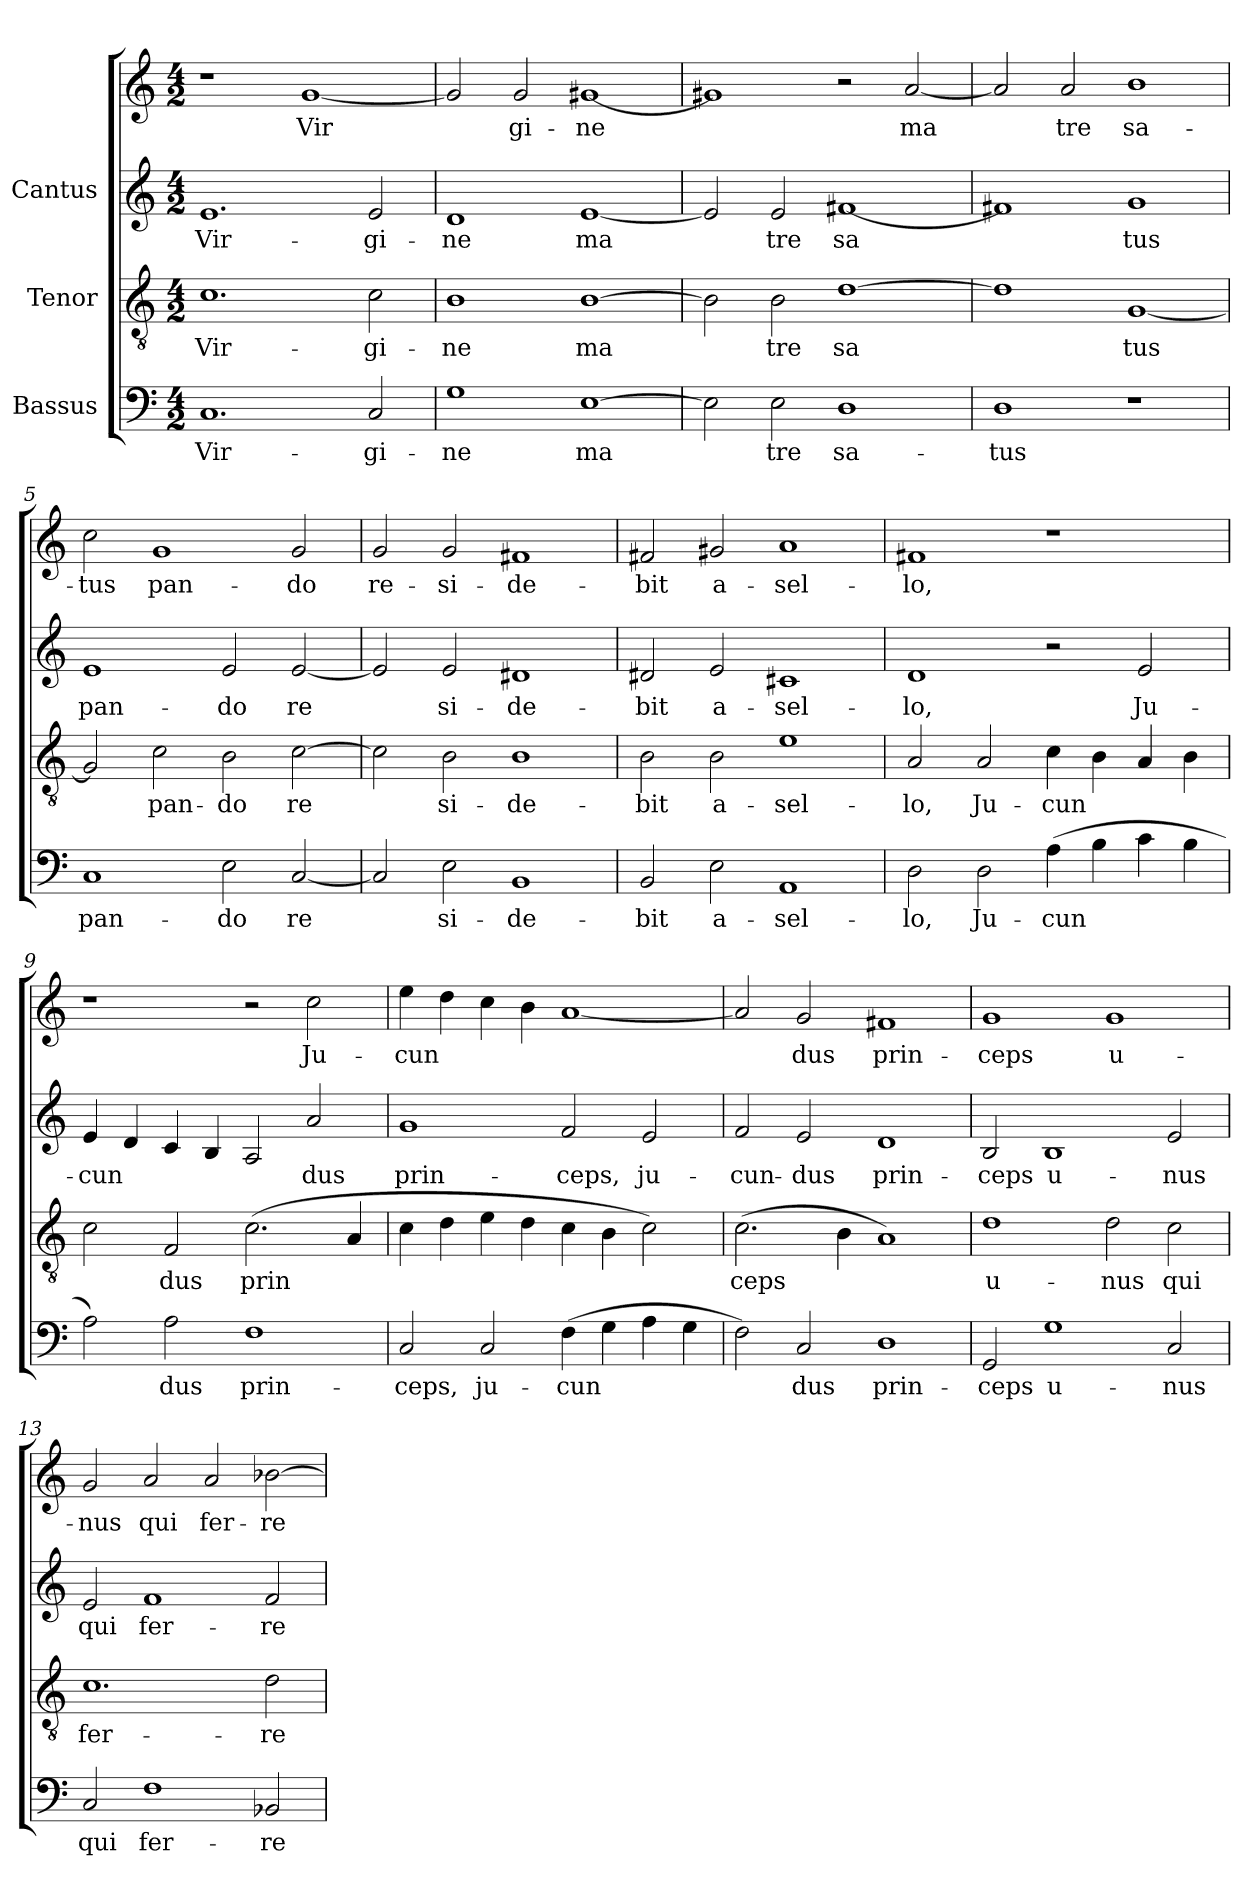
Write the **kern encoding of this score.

**kern	**text	**kern	**text	**kern	**text	**kern	**text
*part3	*part3	*part2	*part2	*part1	*part1	*part1	*part1
*staff4	*staff4	*staff3	*staff3	*staff2	*staff2	*staff1	*staff1
*I"Bassus	*	*I"Tenor	*	*I"Cantus	*	*	*
!!LO:PB:g=z
*stria5	*	*stria5	*	*stria5	*	*stria5	*
*clefF4	*	*clefGv2	*	*clefG2	*	*clefG2	*
*M4/2	*	*M4/2	*	*M4/2	*	*M4/2	*
*MM168	*	*MM168	*	*MM168	*	*MM168	*
=1	=1	=1	=1	=1	=1	=1	=1
!	!LO:LY:b:cj	!	!LO:LY:b:cj	!	!LO:LY:b:cj	!	!
1.C	Vir-	1.c	Vir-	1.e	-Vir-	1r	.
!	!	!	!	!	!	!	!LO:LY:b:cj
.	.	.	.	.	.	[<1g	Vir-
!	!LO:LY:b:cj	!	!LO:LY:b:cj	!	!LO:LY:b:cj	!	!
2C/	-gi-	2c\	-gi-	2e/	-gi-	.	.
=2	=2	=2	=2	=2	=2	=2	=2
!	!LO:LY:b:cj	!	!LO:LY:b:cj	!	!LO:LY:b:cj	!	!LO:LY:b:cj
1G	-ne	1B	-ne	1d	ne	2g/]	-
!	!	!	!	!	!	!	!LO:LY:b:cj
.	.	.	.	.	.	2g/	gi-
!	!LO:LY:b:cj	!	!LO:LY:b:cj	!	!LO:LY:b:cj	!	!LO:LY:b:cj
[>1E	ma-	[>1B	ma-	[<1e	ma-	[<1g#X	-ne
=3	=3	=3	=3	=3	=3	=3	=3
!	!LO:LY:b:cj	!	!LO:LY:b:cj	!	!LO:LY:b:cj	!	!LO:LY:b:cj
2E\]	-	2B\]	-	2e/]	-	1g#X]	-
!	!LO:LY:b:cj	!	!LO:LY:b:cj	!	!LO:LY:b:cj	!	!
2E\	tre	2B\	tre	2e/	tre	.	.
!	!LO:LY:b:cj	!	!LO:LY:b:cj	!	!LO:LY:b:cj	!	!
1D	sa-	[>1d	sa-	[<1f#X	sa-	2r	.
!	!	!	!	!	!	!	!LO:LY:b:cj
.	.	.	.	.	.	[<2a/	ma-
=4	=4	=4	=4	=4	=4	=4	=4
!	!LO:LY:b:cj	!	!LO:LY:b:cj	!	!LO:LY:b:cj	!	!LO:LY:b:cj
1D	-tus	1d]	-	1f#X]	-	2a/]	-
!	!	!	!	!	!	!	!LO:LY:b:cj
.	.	.	.	.	.	2a/	tre
!	!	!	!LO:LY:b:cj	!	!LO:LY:b:cj	!	!LO:LY:b:cj
1r	.	[<1G	tus	1g	tus	1b	sa-
!!LO:LB:g=z
=5	=5	=5	=5	=5	=5	=5	=5
!	!LO:LY:b:cj	!	!LO:LY:b:cj	!	!LO:LY:b:cj	!	!LO:LY:b:cj
1C	pan-	2G/]	.	1e	pan-	2cc\	tus
!	!	!	!LO:LY:b:cj	!	!	!	!LO:LY:b:cj
.	.	2c\	pan-	.	.	1g	pan-
!	!LO:LY:b:cj	!	!LO:LY:b:cj	!	!LO:LY:b:cj	!	!
2E\	-do	2B\	-do	2e/	-do	.	.
!	!LO:LY:b:cj	!	!LO:LY:b:cj	!	!LO:LY:b:cj	!	!LO:LY:b:cj
[<2C/	re-	[>2c\	re-	[<2e/	re-	2g/	-do
=6	=6	=6	=6	=6	=6	=6	=6
!	!LO:LY:b:cj	!	!LO:LY:b:cj	!	!LO:LY:b:cj	!	!LO:LY:b:cj
2C/]	-	2c\]	-	2e/]	-	2g/	-re-
!	!LO:LY:b:cj	!	!LO:LY:b:cj	!	!LO:LY:b:cj	!	!LO:LY:b:cj
2E\	si-	2B\	si-	2e/	si-	2g/	-si-
!	!LO:LY:b:cj	!	!LO:LY:b:cj	!	!LO:LY:b:cj	!	!LO:LY:b:cj
1BB	-de-	1B	-de-	1d#X	-de-	1f#X	-de-
=7	=7	=7	=7	=7	=7	=7	=7
!	!LO:LY:b:cj	!	!LO:LY:b:cj	!	!LO:LY:b:cj	!	!LO:LY:b:cj
2BB/	-bit	2B\	-bit	2d#X/	-bit	2f#X/	-bit
!	!LO:LY:b:cj	!	!LO:LY:b:cj	!	!LO:LY:b:cj	!	!LO:LY:b:cj
2E\	a-	2B\	a-	2e/	a-	2g#X/	a-
!	!LO:LY:b:cj	!	!LO:LY:b:cj	!	!LO:LY:b:cj	!	!LO:LY:b:cj
1AA	-sel-	1e	-sel-	1c#X	-sel-	1a	-sel-
!!LO:LB:g=z
=8	=8	=8	=8	=8	=8	=8	=8
!	!LO:LY:b:cj	!	!LO:LY:b:cj	!	!LO:LY:b:cj	!	!LO:LY:b:cj
2D\	-lo,	2A/	-lo,	1d	lo,	1f#X	-lo,
!	!LO:LY:b:cj	!	!LO:LY:b:cj	!	!	!	!
2D\	Ju-	2A/	Ju-	.	.	.	.
!	!LO:LY:b:cj	!	!LO:LY:b:cj	!	!	!	!
(>4A\	-cun-	4c\	-cun-	2r	.	1r	.
!	!LO:LY:b:cj	!	!LO:LY:b:cj	!	!	!	!
4B\	--	4B\	--	.	.	.	.
!	!LO:LY:b:cj	!	!LO:LY:b:cj	!	!LO:LY:b:cj	!	!
4c\	--	4A/	--	2e/	Ju-	.	.
!	!LO:LY:b:cj	!	!LO:LY:b:cj	!	!	!	!
4B\	--	4B\	--	.	.	.	.
=9	=9	=9	=9	=9	=9	=9	=9
!	!LO:LY:b:cj	!	!LO:LY:b:cj	!	!LO:LY:b:cj	!	!
2A\)	-	2c\	-	4e/	-cun-	1r	.
!	!	!	!	!	!LO:LY:b:cj	!	!
.	.	.	.	4d/	-	.	.
!	!LO:LY:b:cj	!	!LO:LY:b:cj	!	!LO:LY:b:cj	!	!
2A\	dus	2F/	dus	4c/	.	.	.
!	!	!	!	!	!LO:LY:b:cj	!	!
.	.	.	.	4B/	.	.	.
!	!LO:LY:b:cj	!	!LO:LY:b:cj	!	!LO:LY:b:cj	!	!
1F	prin-	(>2.c\	prin-	2A/	.	2r	.
!	!	!	!	!	!LO:LY:b:cj	!	!LO:LY:b:cj
.	.	.	.	2a/	dus	2cc\	-Ju-
!	!	!	!LO:LY:b:cj	!	!	!	!
.	.	4A/	--	.	.	.	.
=10	=10	=10	=10	=10	=10	=10	=10
!	!LO:LY:b:cj	!	!	!	!LO:LY:b:cj	!	!LO:LY:b:cj
2C/	-ceps,	4c\	.	1g	-prin-	4ee\	cun-
!	!	!	!	!	!	!	!LO:LY:b:cj
.	.	4d\	.	.	.	4dd\	--
!	!LO:LY:b:cj	!	!	!	!	!	!LO:LY:b:cj
2C/	ju-	4e\	.	.	.	4cc\	--
!	!	!	!	!	!	!	!LO:LY:b:cj
.	.	4d\	.	.	.	4b\	--
!	!LO:LY:b:cj	!	!	!	!LO:LY:b:cj	!	!LO:LY:b:cj
(>4F\	-cun-	4c\	.	2f/	-ceps,	[>1a	--
!	!LO:LY:b:cj	!	!	!	!	!	!
4G\	--	4B\	.	.	.	.	.
!	!LO:LY:b:cj	!	!	!	!LO:LY:b:cj	!	!
4A\	--	2c\)	.	2e/	ju-	.	.
!	!LO:LY:b:cj	!	!	!	!	!	!
4G\	--	.	.	.	.	.	.
!!LO:PB:g=z
=11	=11	=11	=11	=11	=11	=11	=11
!	!LO:LY:b:cj	!	!LO:LY:b:cj	!	!LO:LY:b:cj	!	!LO:LY:b:cj
2F\)	-	(>2.c\	-ceps	2f/	-cun-	2a/]	-
!	!LO:LY:b:cj	!	!	!	!LO:LY:b:cj	!	!LO:LY:b:cj
2C/	dus	.	.	2e/	-dus	2g/	dus
!	!	!	!LO:LY:b:cj	!	!	!	!
.	.	4B\	.	.	.	.	.
!	!LO:LY:b:cj	!	!LO:LY:b:cj	!	!LO:LY:b:cj	!	!LO:LY:b:cj
1D	prin-	1A)	.	1d	prin-	1f#X	prin-
=12	=12	=12	=12	=12	=12	=12	=12
!	!LO:LY:b:cj	!	!LO:LY:b:cj	!	!LO:LY:b:cj	!	!LO:LY:b:cj
2GG/	-ceps	1d	u-	2B/	-ceps	1g	-ceps
!	!LO:LY:b:cj	!	!	!	!LO:LY:b:cj	!	!
1G	u-	.	.	1B	u-	.	.
!	!	!	!LO:LY:b:cj	!	!	!	!LO:LY:b:cj
.	.	2d\	-nus	.	.	1g	u-
!	!LO:LY:b:cj	!	!LO:LY:b:cj	!	!LO:LY:b:cj	!	!
2C/	-nus	2c\	qui	2e/	-nus	.	.
=13	=13	=13	=13	=13	=13	=13	=13
!	!LO:LY:b:cj	!	!LO:LY:b:cj	!	!LO:LY:b:cj	!	!LO:LY:b:cj
2C/	qui	1.c	fer-	2e/	qui	2g/	nus
!	!LO:LY:b:cj	!	!	!	!LO:LY:b:cj	!	!LO:LY:b:cj
1F	fer-	.	.	1f	fer-	2a/	qui
!	!	!	!	!	!	!	!LO:LY:b:cj
.	.	.	.	.	.	2a/	fer-
!	!LO:LY:b:cj	!	!LO:LY:b:cj	!	!LO:LY:b:cj	!	!LO:LY:b:cj
2BB-X/	-re	2d\	-re	2f/	-re	[>2b-X\	-re
=	=	=	=	=	=	=	=
*-	*-	*-	*-	*-	*-	*-	*-
